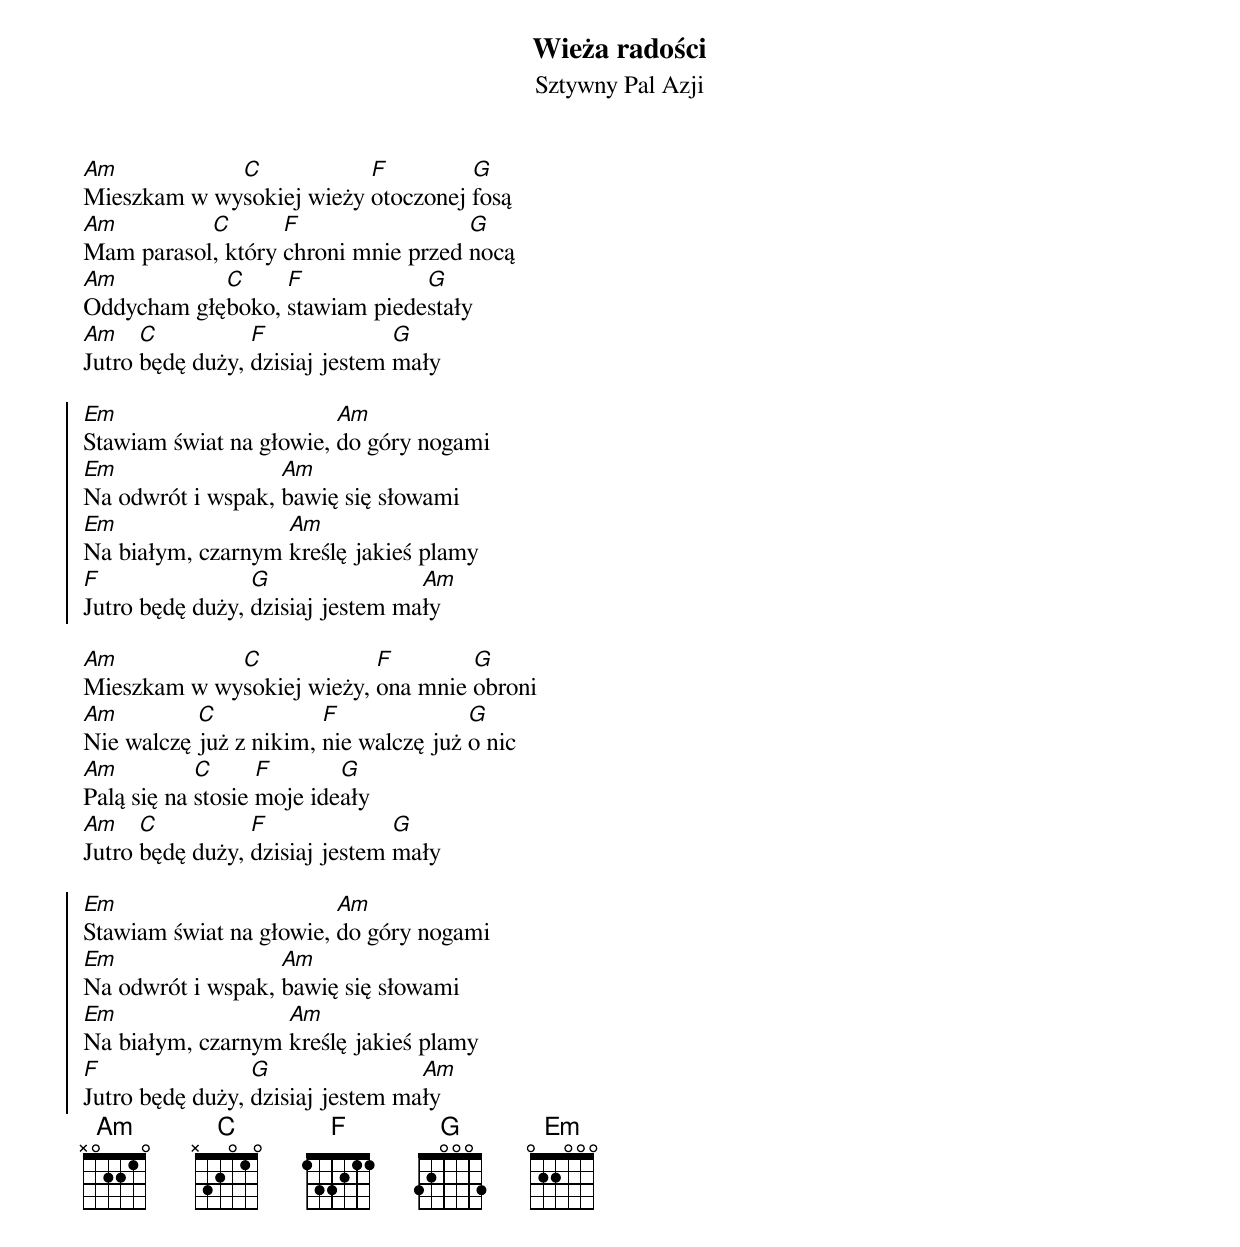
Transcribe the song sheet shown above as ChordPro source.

{t:Wieża radości}
{st:Sztywny Pal Azji}
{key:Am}
[Am]Mieszkam w wy[C]sokiej wieży [F]otoczonej [G]fosą
[Am]Mam parasol[C], który [F]chroni mnie przed [G]nocą
[Am]Oddycham głę[C]boko, [F]stawiam piede[G]stały
[Am]Jutro [C]będę duży, [F]dzisiaj jestem [G]mały

{soc}
[Em]Stawiam świat na głowie, [Am]do góry nogami
[Em]Na odwrót i wspak, [Am]bawię się słowami
[Em]Na białym, czarnym [Am]kreślę jakieś plamy
[F]Jutro będę duży, [G]dzisiaj jestem ma[Am]ły
{eoc}

[Am]Mieszkam w wy[C]sokiej wieży, [F]ona mnie [G]obroni
[Am]Nie walczę [C]już z nikim, [F]nie walczę już [G]o nic
[Am]Palą się na [C]stosie [F]moje ide[G]ały
[Am]Jutro [C]będę duży, [F]dzisiaj jestem [G]mały

{soc}
[Em]Stawiam świat na głowie, [Am]do góry nogami
[Em]Na odwrót i wspak, [Am]bawię się słowami
[Em]Na białym, czarnym [Am]kreślę jakieś plamy
[F]Jutro będę duży, [G]dzisiaj jestem ma[Am]ły
{eoc}
